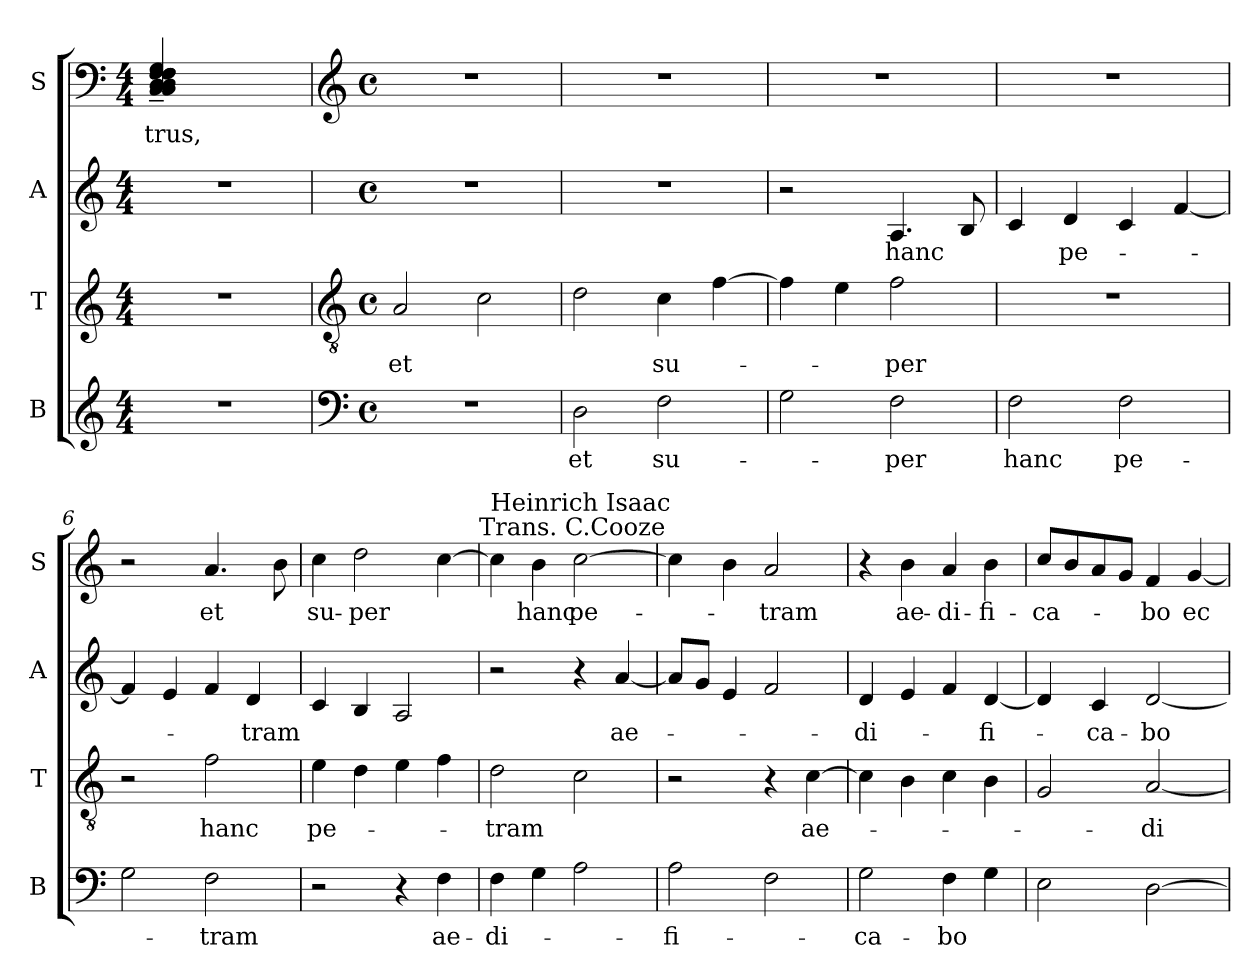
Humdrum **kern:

**kern	**text	**kern	**text	**kern	**text	**kern	**text
*part4	*part4	*part3	*part3	*part2	*part2	*part1	*part1
*staff4	*staff4	*staff3	*staff3	*staff2	*staff2	*staff1	*staff1
*I"B	*	*I"T	*	*I"A	*	*I"S	*
*I'B	*	*I'T	*	*I'A	*	*I'S	*
*clefG2	*	*clefG2	*	*clefG2	*	*clefF4	*
*k[]	*	*k[]	*	*k[]	*	*k[]	*
*C:	*	*C:	*	*C:	*	*C:	*
*M4/4	*	*M4/4	*	*M4/4	*	*M4/4	*
=1	=1	=1	=1	=1	=1	=1	=1
!	!	!	!	!	!	!	!LO:LY:b
1r	.	1r	.	1r	.	(>4C/~> 4C/~> 4D/~> 4D/~> 4F/~> 4F/~> 4F/~> 4F/~> 4G/~>	-trus,
.	.	.	.	.	.	2.ryy	.
!!LO:LB:g=z
=2	=2	=2	=2	=2	=2	=2	=2
*clefF4	*	*clefGv2	*	*	*	*clefG2	*
*M4/4	*	*M4/4	*	*M4/4	*	*M4/4	*
*met(c)	*	*met(c)	*	*met(c)	*	*met(c)	*
!	!	!	!LO:LY:b	!	!	!	!
1r	.	2A/	et	1r	.	1r	.
.	.	2c\	.	.	.	.	.
=3	=3	=3	=3	=3	=3	=3	=3
!	!LO:LY:b	!	!	!	!	!	!
2D\	et	2d\	.	1r	.	1r	.
!	!LO:LY:b	!	!LO:LY:b	!	!	!	!
2F\	su-	4c\	su-	.	.	.	.
.	.	[>4f\	.	.	.	.	.
=4	=4	=4	=4	=4	=4	=4	=4
2G\	.	4f\]	.	2r	.	1r	.
.	.	4e\	.	.	.	.	.
!	!LO:LY:b	!	!LO:LY:b	!	!LO:LY:b	!	!
2F\	-per	2f\	-per	4.A/	hanc	.	.
.	.	.	.	8B/	.	.	.
=5	=5	=5	=5	=5	=5	=5	=5
!	!LO:LY:b	!	!	!	!	!	!
2F\	hanc	1r	.	4c/	.	1r	.
!	!	!	!	!	!LO:LY:b	!	!
.	.	.	.	4d/	pe-	.	.
!	!LO:LY:b	!	!	!	!	!	!
2F\	pe-	.	.	4c/	.	.	.
.	.	.	.	[<4f/	.	.	.
=6	=6	=6	=6	=6	=6	=6	=6
2G\	.	2r	.	4f/]	.	2r	.
.	.	.	.	4e/	.	.	.
!	!LO:LY:b	!	!LO:LY:b	!	!	!	!LO:LY:b
2F\	-tram	2f\	hanc	4f/	.	4.a/	et
!	!	!	!	!	!LO:LY:b	!	!
.	.	.	.	4d/	-tram	.	.
.	.	.	.	.	.	8b\	.
=7	=7	=7	=7	=7	=7	=7	=7
!	!	!	!LO:LY:b	!	!	!	!LO:LY:b
2r	.	4e\	pe-	4c/	.	4cc\	su-
!	!	!	!	!	!	!	!LO:LY:b
.	.	4d\	.	4B/	.	2dd\	-per
4r	.	4e\	.	2A/	.	.	.
!	!LO:LY:b	!	!	!	!	!	!
4F\	ae-	4f\	.	.	.	[>4cc\	.
!	!	!	!	!	!	!LO:TX:a:t=Trans. C.Cooze	!
=8	=8	=8	=8	=8	=8	=8	=8
!	!	!	!	!	!	!LO:TX:a:t=Heinrich Isaac	!
!	!LO:LY:b	!	!LO:LY:b	!	!	!	!
4F\	-di-	2d\	-tram	2r	.	4cc\]	.
!	!	!	!	!	!	!	!LO:LY:b
4G\	.	.	.	.	.	4b\	hanc
!	!	!	!	!	!	!	!LO:LY:b
2A\	.	2c\	.	4r	.	[<2cc\	pe-
!	!	!	!	!	!LO:LY:b	!	!
.	.	.	.	[<4a/	ae-	.	.
!!LO:LB:g=z
=9	=9	=9	=9	=9	=9	=9	=9
!	!LO:LY:b	!	!	!	!	!	!
2A\	-fi-	2r	.	8a/L]	.	4cc\]	.
.	.	.	.	8g/J	.	.	.
.	.	.	.	4e/	.	4b\	.
!	!	!	!	!	!	!	!LO:LY:b
2F\	.	4r	.	2f/	.	2a/	-tram
!	!	!	!LO:LY:b	!	!	!	!
.	.	[>4c\	ae-	.	.	.	.
=10	=10	=10	=10	=10	=10	=10	=10
!	!LO:LY:b	!	!	!	!LO:LY:b	!	!
2G\	-ca-	4c\]	.	4d/	-di-	4r	.
!	!	!	!	!	!	!	!LO:LY:b
.	.	4B\	.	4e/	.	4b\	ae-
!	!LO:LY:b	!	!	!	!	!	!LO:LY:b
4F\	-bo	4c\	.	4f/	.	4a/	-di-
!	!	!	!	!	!LO:LY:b	!	!LO:LY:b
4G\	.	4B\	.	[<4d/	-fi-	4b\	-fi-
=11	=11	=11	=11	=11	=11	=11	=11
!	!	!	!	!	!	!	!LO:LY:b
2E\	.	2G/	.	4d/]	.	8cc/L	-ca-
.	.	.	.	.	.	8b/	.
!	!	!	!	!	!LO:LY:b	!	!
.	.	.	.	4c/	-ca-	8a/	.
.	.	.	.	.	.	8g/J	.
!	!	!	!LO:LY:b	!	!LO:LY:b	!	!LO:LY:b
[>2D\	.	[<2A/	-di-	[<2d/	-bo	4f/	-bo
!	!	!	!	!	!	!	!LO:LY:b
.	.	.	.	.	.	[<4g/	ec-
=	=	=	=	=	=	=	=
*-	*-	*-	*-	*-	*-	*-	*-
